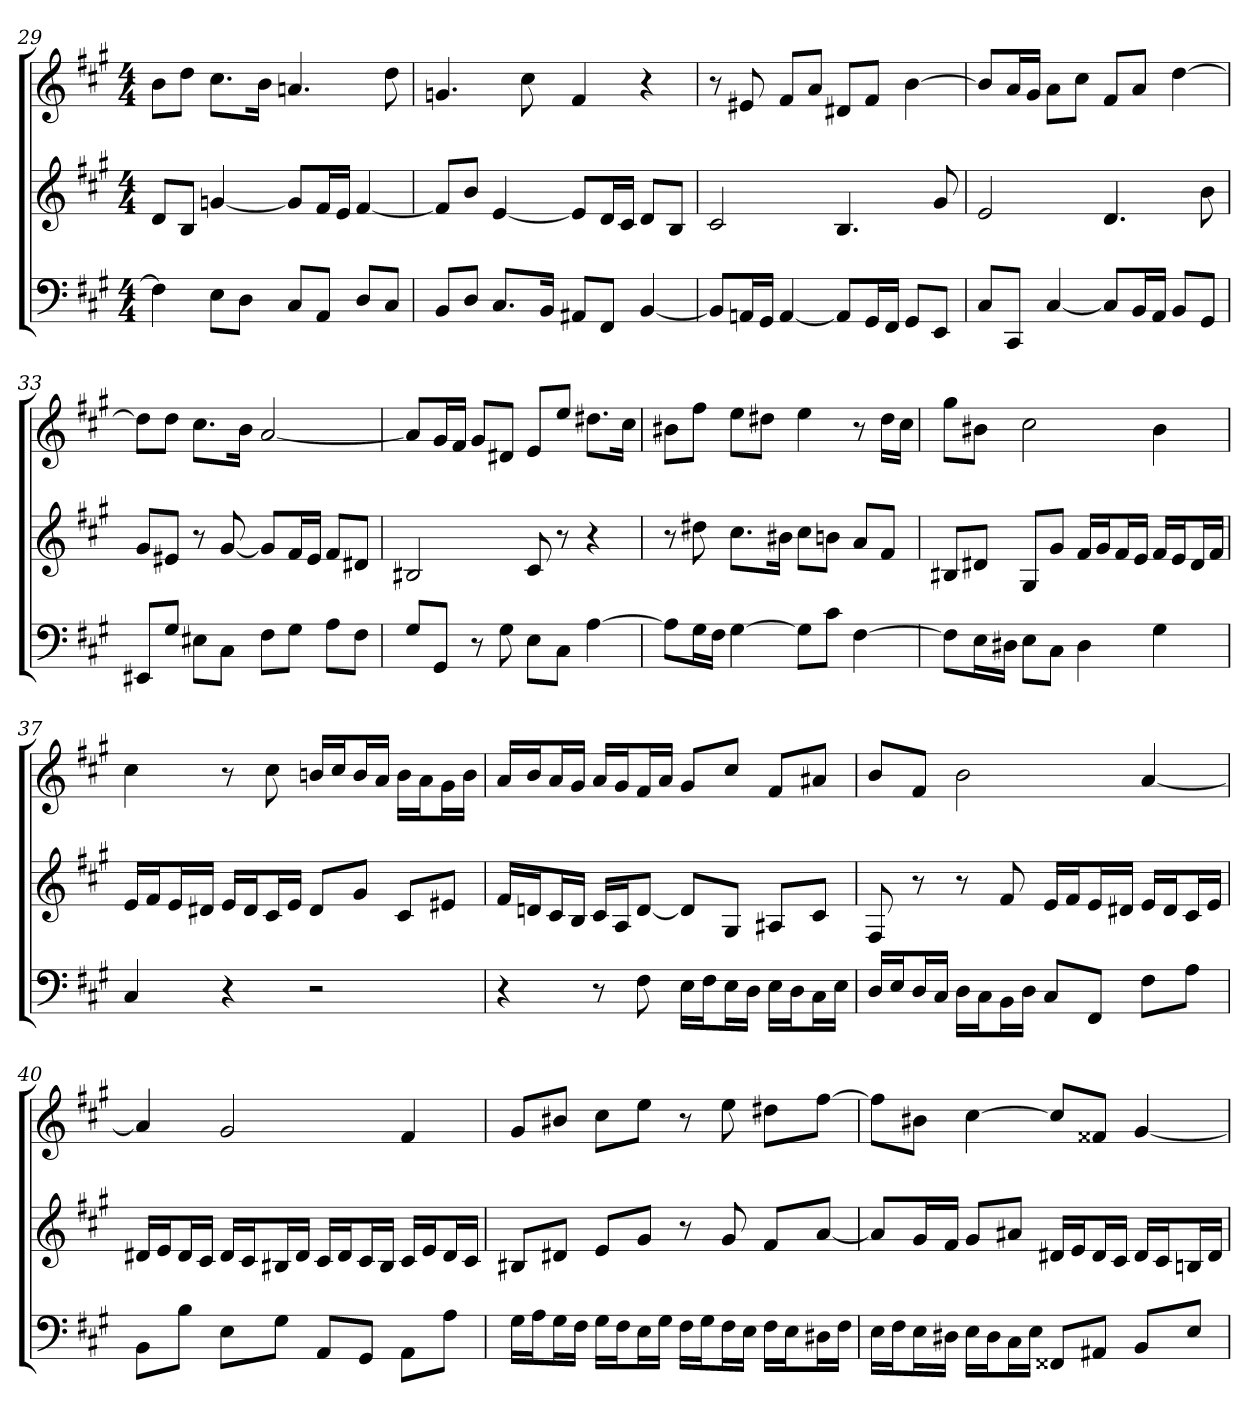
**kern	**kern	**kern
*part3	*part2	*part1
*staff3	*staff2	*staff1
*clefF4	*clefG2	*clefG2
*k[f#c#g#]	*k[f#c#g#]	*k[f#c#g#]
*f#:	*f#:	*f#:
*M4/4	*M4/4	*M4/4
=29	=29	=29
4F#]	8d/L	8b\L
.	8B/J	8dd\J
8E\L	[4gn	8.cc#\L
8D\J	.	.
.	.	16b\Jk
8C#/L	8g/L]	4.an
8AA/J	16f#/L	.
.	16e/JJ	.
8D/L	[4f#	.
8C#/J	.	8dd
=30	=30	=30
8BB/L	8f#/L]	4.gn
8D/J	8b/J	.
8.C#/L	[4e	.
.	.	8cc#
16BB/Jk	.	.
8AA#X/L	8e/L]	4f#
8FF#/J	16d/L	.
.	16c#/JJ	.
[4BB	8d/L	4r
.	8B/J	.
=31	=31	=31
8BB/L]	2c#	8r
16AAn/L	.	8e#X
16GG#/JJ	.	.
[4AA	.	8f#/L
.	.	8a/J
8AA/L]	4.B	8d#X/L
16GG#/L	.	8f#/J
16FF#/JJ	.	.
8GG#/L	.	[4b
8EE/J	8g#	.
=32	=32	=32
8C#/L	2e	8b/L]
8CC#/J	.	16a/L
.	.	16g#/JJ
[4C#	.	8a\L
.	.	8cc#\J
8C#/L]	4.d	8f#/L
16BB/L	.	8a/J
16AA/JJ	.	.
8BB/L	.	[4dd
8GG#/J	8b	.
=33	=33	=33
8EE#X/L	8g#/L	8dd\L]
8G#/J	8e#X/J	8dd\J
8E#X\L	8r	8.cc#\L
8C#\J	[8g#	.
.	.	16b\Jk
8F#\L	8g#/L]	[2a
8G#\J	16f#/L	.
.	16e#/JJ	.
8A\L	8f#/L	.
8F#\J	8d#X/J	.
=34	=34	=34
8G#/L	2B#X	8a/L]
8GG#/J	.	16g#/L
.	.	16f#/JJ
8r	.	8g#/L
8G#	.	8d#X/J
8E\L	8c#	8e/L
8C#\J	8r	8ee/J
[4A	4r	8.dd#X\L
.	.	16cc#\Jk
=35	=35	=35
8A\L]	8r	8b#X\L
16G#\L	8dd#X	8ff#\J
16F#\JJ	.	.
[4G#	8.cc#\L	8ee\L
.	.	8dd#X\J
.	16b#X\Jk	.
8G#\L]	8cc#\L	4ee
8c#\J	8bn\J	.
[4F#	8a/L	8r
.	8f#/J	16dd#\LL
.	.	16cc#\JJ
=36	=36	=36
8F#\L]	8B#X/L	8gg#\L
16E\L	8d#X/J	8b#X\J
16D#X\JJ	.	.
8E\L	8G#/L	2cc#
8C#\J	8g#/J	.
4D#	16f#/LL	.
.	16g#/J	.
.	16f#/L	.
.	16e/JJ	.
4G#	16f#/LL	4b#
.	16e/J	.
.	16d#/L	.
.	16f#/JJ	.
=37	=37	=37
4C#	16e/LL	4cc#
.	16f#/J	.
.	16e/L	.
.	16d#X/JJ	.
4r	16e/LL	8r
.	16d#/J	.
.	16c#/L	8cc#
.	16e/JJ	.
2r	8d#/L	16bn/LL
.	.	16cc#/J
.	8g#/J	16b/L
.	.	16a/JJ
.	8c#/L	16b\LL
.	.	16a\J
.	8e#X/J	16g#\L
.	.	16b\JJ
=38	=38	=38
4r	16f#/LL	16a/LL
.	16dn/J	16b/J
.	16c#/L	16a/L
.	16B/JJ	16g#/JJ
8r	16c#/LL	16a/LL
.	16A/J	16g#/J
8F#	[8d/J	16f#/L
.	.	16a/JJ
16E\LL	8d/L]	8g#/L
16F#\J	.	.
16E\L	8G#/J	8cc#/J
16D\JJ	.	.
16E\LL	8A#X/L	8f#/L
16D\J	.	.
16C#\L	8c#/J	8a#X/J
16E\JJ	.	.
=39	=39	=39
16D/LL	8F#	8b/L
16E/J	.	.
16D/L	8r	8f#/J
16C#/JJ	.	.
16D\LL	8r	2b
16C#\J	.	.
16BB\L	8f#	.
16D\JJ	.	.
8C#/L	16e/LL	.
.	16f#/J	.
8FF#/J	16e/L	.
.	16d#X/JJ	.
8F#\L	16e/LL	[4a
.	16d#/J	.
8A\J	16c#/L	.
.	16e/JJ	.
=40	=40	=40
8BB\L	16d#X/LL	4a]
.	16e/J	.
8B\J	16d#/L	.
.	16c#/JJ	.
8E\L	16d#/LL	2g#
.	16c#/J	.
8G#\J	16B#X/L	.
.	16d#/JJ	.
8AA/L	16c#/LL	.
.	16d#/J	.
8GG#/J	16c#/L	.
.	16B#/JJ	.
8AA\L	16c#/LL	4f#
.	16e/J	.
8A\J	16d#/L	.
.	16c#/JJ	.
=41	=41	=41
16G#\LL	8B#X/L	8g#/L
16A\J	.	.
16G#\L	8d#X/J	8b#X/J
16F#\JJ	.	.
16G#\LL	8e/L	8cc#\L
16F#\J	.	.
16E\L	8g#/J	8ee\J
16G#\JJ	.	.
16F#\LL	8r	8r
16G#\J	.	.
16F#\L	8g#	8ee
16E\JJ	.	.
16F#\LL	8f#/L	8dd#X\L
16E\J	.	.
16D#X\L	[8a/J	[8ff#\J
16F#\JJ	.	.
=42	=42	=42
16E\LL	8a/L]	8ff#\L]
16F#\J	.	.
16E\L	16g#/L	8b#X\J
16D#X\JJ	16f#/JJ	.
16E\LL	8g#/L	[4cc#
16D#\J	.	.
16C#\L	8a#X/J	.
16E\JJ	.	.
8FF##X/L	16d#X/LL	8cc#/L]
.	16e/J	.
8AA#X/J	16d#/L	8f##X/J
.	16c#/JJ	.
8BB/L	16d#/LL	[4g#
.	16c#/J	.
8E/J	16Bn/L	.
.	16d#/JJ	.
=	=	=
*-	*-	*-
